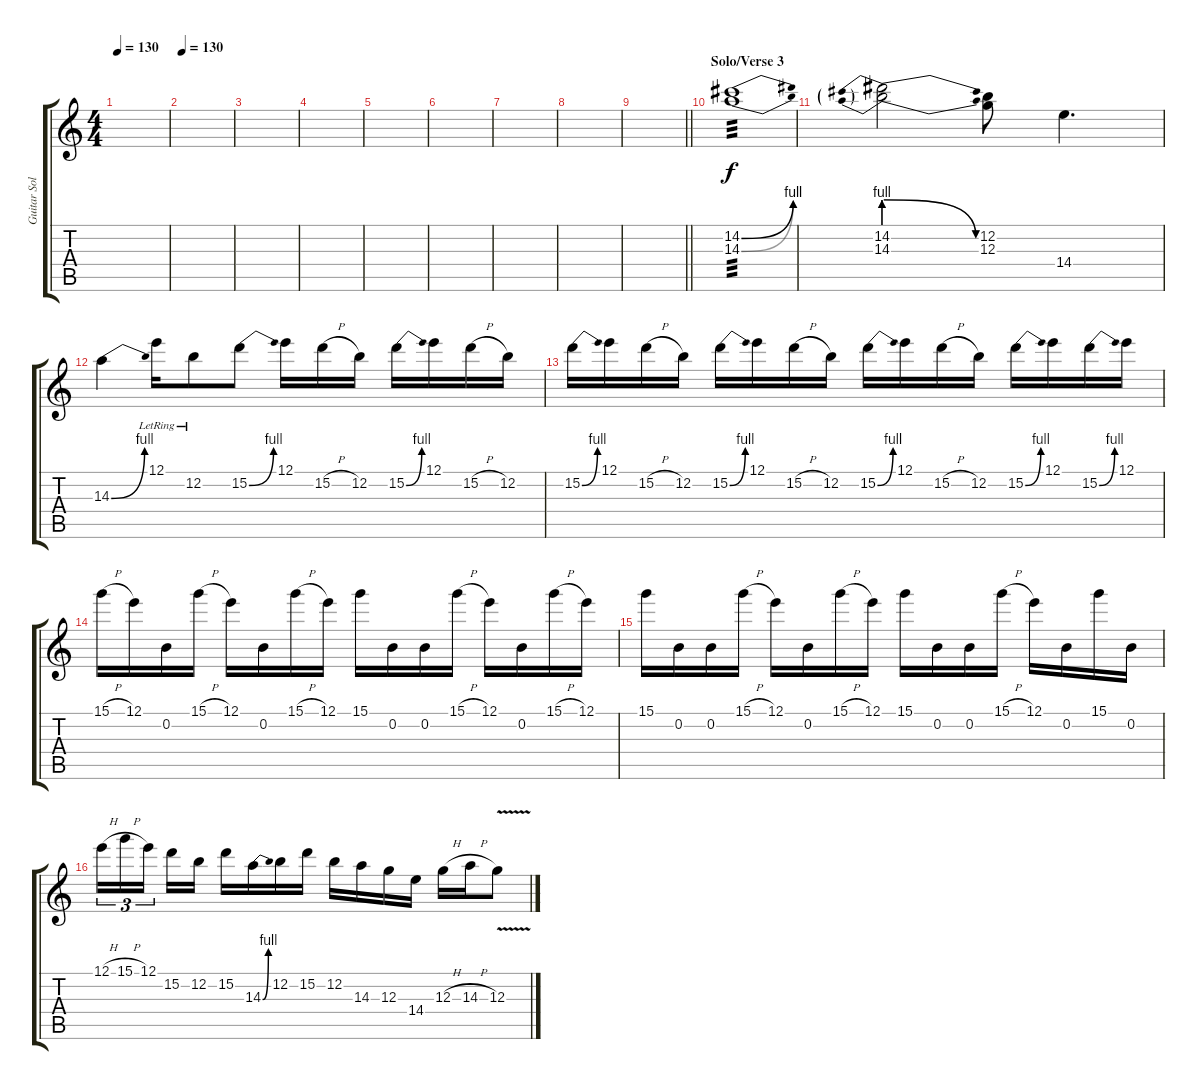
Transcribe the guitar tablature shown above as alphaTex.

\track ("Guitar Solo" "Guitar Sol") {instrument distortionguitar}
\staff {score tabs}
\tuning (E4 B3 G3 D3 A2 E2) {hide}
\ts (4 4)
\tempo 130
\clef g2
\ks c
|
\tempo 130
|
|
|
|
|
|
|
\barLineRight lightlight
|
\section ("" "Solo/Verse 3")
(14.2{be (bend 0 0 60 4)} 14.3{be (bend 0 0 60 4)}).1{tp 3} |
(14.2{be (prebendrelease 0 4 60 0)} 14.3{be (prebendrelease 0 4 60 0)}).2 (12.2 12.3).8 14.4.4{d} |
14.3{be (bend 0 0 60 4)}.4 12.1{lr}.16 12.2{lr}.8 15.2{be (bend 0 0 60 4)}.8 12.1.16 15.2{h}.16 12.2.16 15.2{be (bend 0 0 60 4)}.16 12.1.16 15.2{h}.16 12.2.16 |
15.2{be (bend 0 0 60 4)}.16 12.1.16 15.2{h}.16 12.2.16 15.2{be (bend 0 0 60 4)}.16 12.1.16 15.2{h}.16 12.2.16 15.2{be (bend 0 0 60 4)}.16 12.1.16 15.2{h}.16 12.2.16 15.2{be (bend 0 0 60 4)}.16 12.1.16 15.2{be (bend 0 0 60 4)}.16 12.1.16 |
15.1{h}.16 12.1.16 0.2.16 15.1{h}.16 12.1.16 0.2.16 15.1{h}.16 12.1.16 15.1.16 0.2.16 0.2.16 15.1{h}.16 12.1.16 0.2.16 15.1{h}.16 12.1.16 |
15.1.16 0.2.16 0.2.16 15.1{h}.16 12.1.16 0.2.16 15.1{h}.16 12.1.16 15.1.16 0.2.16 0.2.16 15.1{h}.16 12.1.16 0.2.16 15.1.16 0.2.16 |
12.1{h}.16{tu (3 2)} 15.1{h}.16{tu (3 2)} 12.1.16{tu (3 2) beam splitsecondary} 15.2.16 12.2.16 15.2.16 14.3{be (bend 0 0 60 4)}.16 12.2.16 15.2.16 12.2.16 14.3.16 12.3.16 14.4.16 12.3{h}.16 14.3{h}.16 12.3{v}.8
